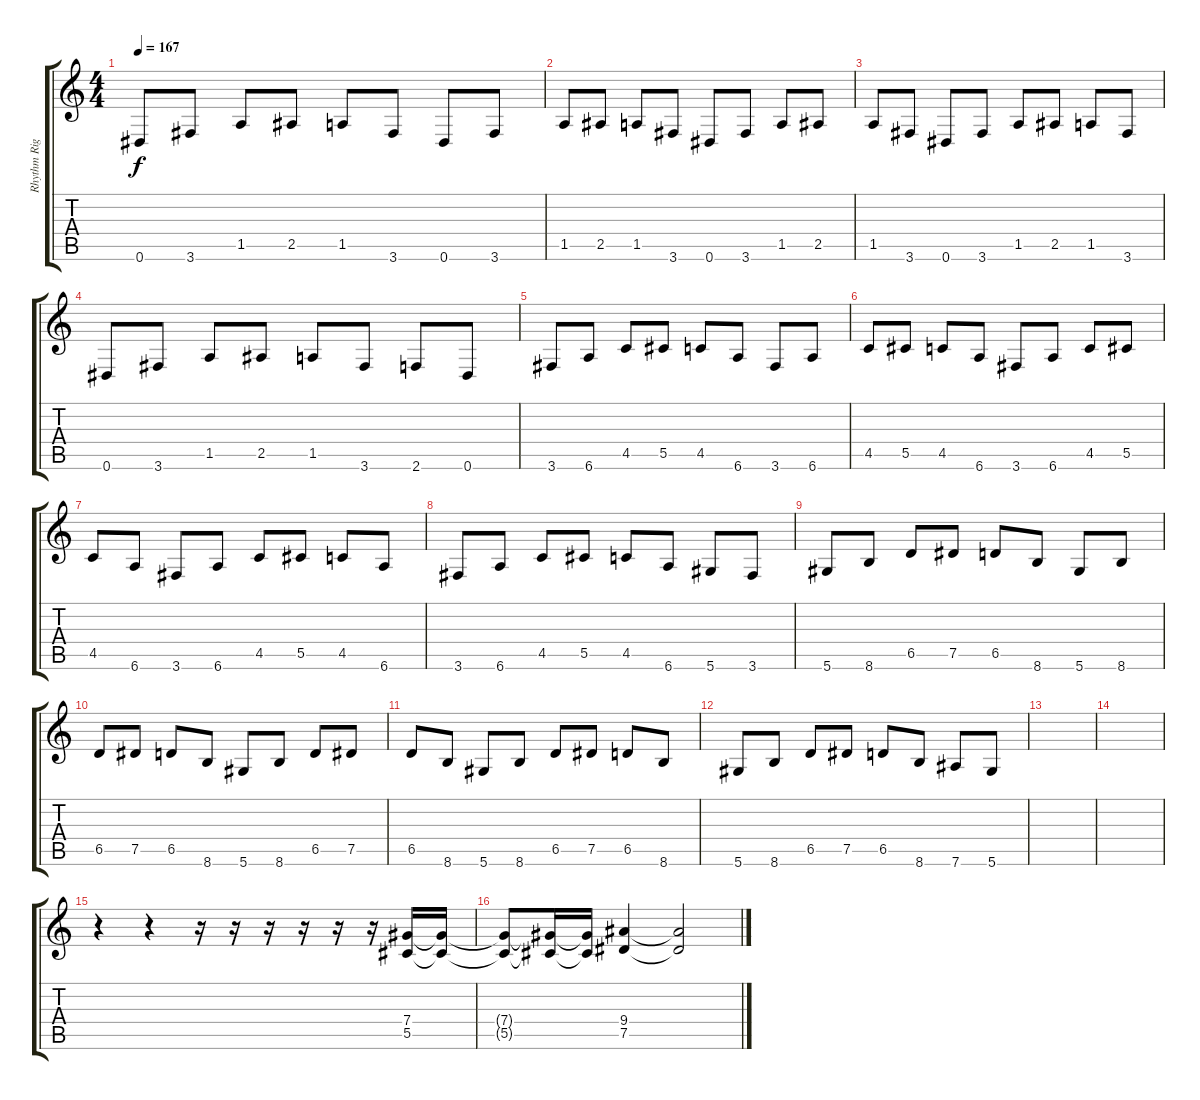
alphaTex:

\track ("Rhythm Right" "Rhythm Rig") {instrument distortionguitar}
\staff {score tabs}
\tuning (Eb4 Bb3 Gb3 Db3 Ab2 Eb2) {hide}
\ts (4 4)
\tempo 167
\clef g2
\ks c
0.6.8{dy f} 3.6.8 1.5.8 2.5.8 1.5.8 3.6.8 0.6.8 3.6.8 |
1.5.8 2.5.8 1.5.8 3.6.8 0.6.8 3.6.8 1.5.8 2.5.8 |
1.5.8 3.6.8 0.6.8 3.6.8 1.5.8 2.5.8 1.5.8 3.6.8 |
0.6.8 3.6.8 1.5.8 2.5.8 1.5.8 3.6.8 2.6.8 0.6.8 |
3.6.8 6.6.8 4.5.8 5.5.8 4.5.8 6.6.8 3.6.8 6.6.8 |
4.5.8 5.5.8 4.5.8 6.6.8 3.6.8 6.6.8 4.5.8 5.5.8 |
4.5.8 6.6.8 3.6.8 6.6.8 4.5.8 5.5.8 4.5.8 6.6.8 |
3.6.8 6.6.8 4.5.8 5.5.8 4.5.8 6.6.8 5.6.8 3.6.8 |
5.6.8 8.6.8 6.5.8 7.5.8 6.5.8 8.6.8 5.6.8 8.6.8 |
6.5.8 7.5.8 6.5.8 8.6.8 5.6.8 8.6.8 6.5.8 7.5.8 |
6.5.8 8.6.8 5.6.8 8.6.8 6.5.8 7.5.8 6.5.8 8.6.8 |
5.6.8 8.6.8 6.5.8 7.5.8 6.5.8 8.6.8 7.6.8 5.6.8 |
|
|
r.4 r.4 r.16 r.16 r.16 r.16 r.16 r.16 (7.4 5.5).16 (7.4{t} 5.5{t}).16 |
(7.4{t} 5.5{t}).8 (7.4{t} 5.5{t}).16 (7.4{t} 5.5{t}).16 (9.4 7.5).4 (9.4{t} 7.5{t}).2
